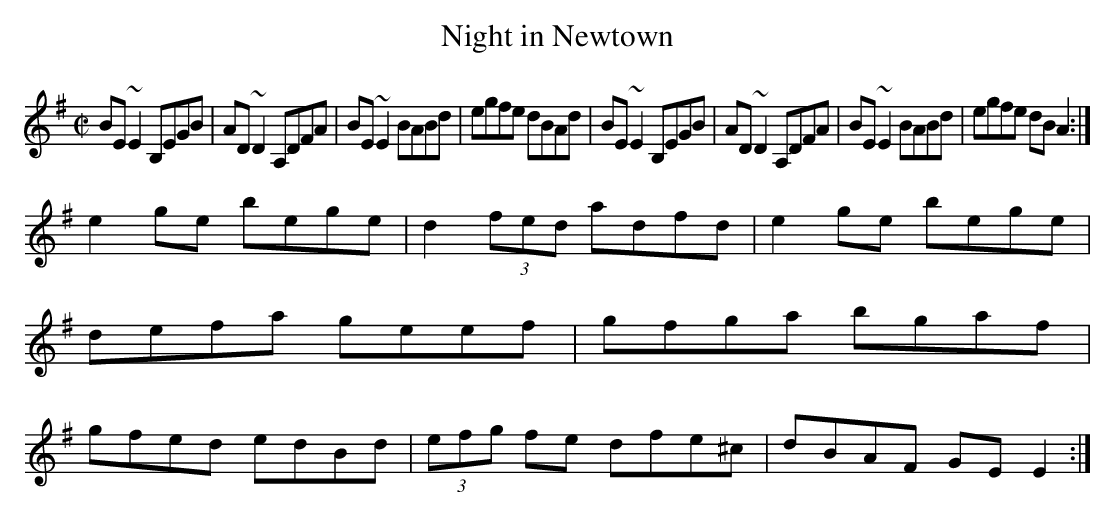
X:1.1
T:Night in Newtown
M:C|
K:G
BE~E2 B,EGB|AD~D2 A,DFA|BE~E2 BABd|egfe dBAd|          BE~E2 B,EGB|AD~D2 A,DFA|BE~E2 BABd|egfe dBA2:|
e2ge bege|d2(3fed adfd|e2ge bege|defa geef|            gfga bgaf|gfed edBd|(3efg fe dfe^c|dBAF GEE2:|
